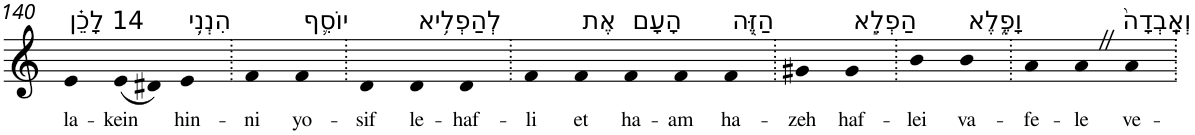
**kern	**text
*part1	*part1
*staff1	*staff1
*I"Piano	*
*I'Pno	*
!!LO:PB:g=z
*clefG2	*
*k[]	*
=140	=140
!LO:TX:a:t=14 לָכֵ֗ן	!
!	!LO:LY:b
4e	la-
!	!LO:LY:b
(8e	-kein
8d#X)	.
!LO:TX:a:t=הִנְנִ֥י	!
!	!LO:LY:b
4e	hin-
=141.	=141.
!	!LO:LY:b
4f	-ni
!LO:TX:a:t=יוֹסִ֛ף	!
!	!LO:LY:b
4f	yo-
=142.	=142.
!	!LO:LY:b
4d	-sif
!LO:TX:a:t=לְהַפְלִ֥יא	!
!	!LO:LY:b
4d	le-
!	!LO:LY:b
4d	-haf-
=143.	=143.
!	!LO:LY:b
4f	-li
!LO:TX:a:t=אֶת	!
!	!LO:LY:b
4f	et
!LO:TX:a:t=הָעָם	!
!	!LO:LY:b
4f	ha-
!	!LO:LY:b
4f	-am
!LO:TX:a:t=הַזֶּ֖ה	!
!	!LO:LY:b
4f	ha-
=144.	=144.
!	!LO:LY:b
4g#X	-zeh
!LO:TX:a:t=הַפְלֵ֣א	!
!	!LO:LY:b
4g#	haf-
=145.	=145.
!	!LO:LY:b
4b	-lei
!LO:TX:a:t=וָפֶ֑לֶא	!
!	!LO:LY:b
4b	va-
=146.	=146.
!	!LO:LY:b
4a	-fe-
!	!LO:LY:b
4aZ	-le
!LO:TX:a:t=וְאָֽבְדָה֙	!
!	!LO:LY:b
4a	ve-
=.	=.
*-	*-
